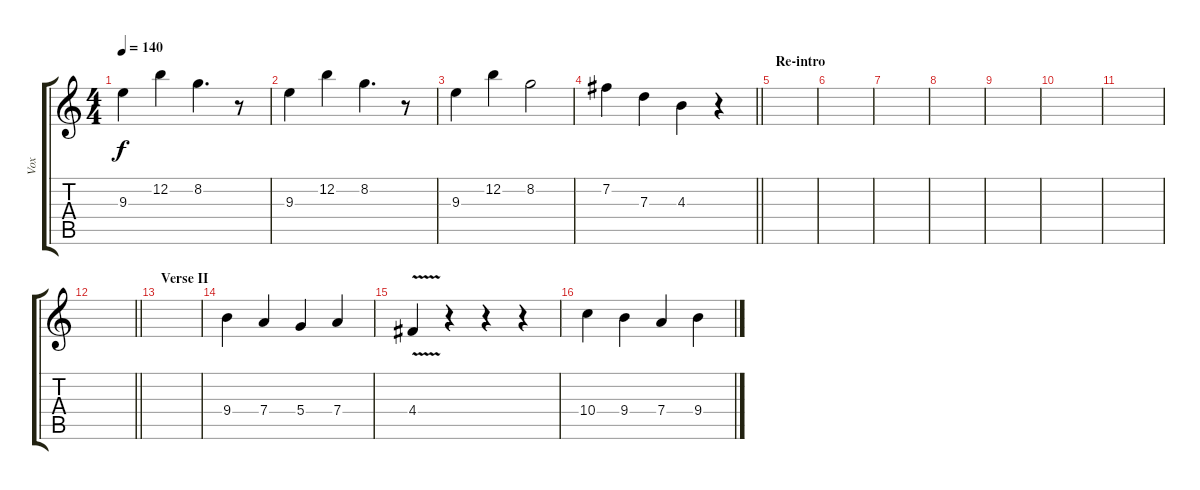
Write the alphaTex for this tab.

\track ("Vox" "Vox") {instrument contrabass}
\staff {score tabs}
\tuning (E4 B3 G3 D3 A2 E2) {hide}
\ts (4 4)
\tempo 140
\clef g2
\ks c
9.3.4{dy f} 12.2.4 8.2.4{d} r.8 |
9.3.4 12.2.4 8.2.4{d} r.8 |
9.3.4 12.2.4 8.2.2 |
\barLineRight lightlight
7.2.4 7.3.4 4.3.4 r.4 |
\section ("" "Re-intro")
|
|
|
|
|
|
|
\barLineRight lightlight
|
\section ("" "Verse II")
|
9.4.4 7.4.4 5.4.4 7.4.4 |
4.4{v}.4 r.4 r.4 r.4 |
10.4.4 9.4.4 7.4.4 9.4.4
